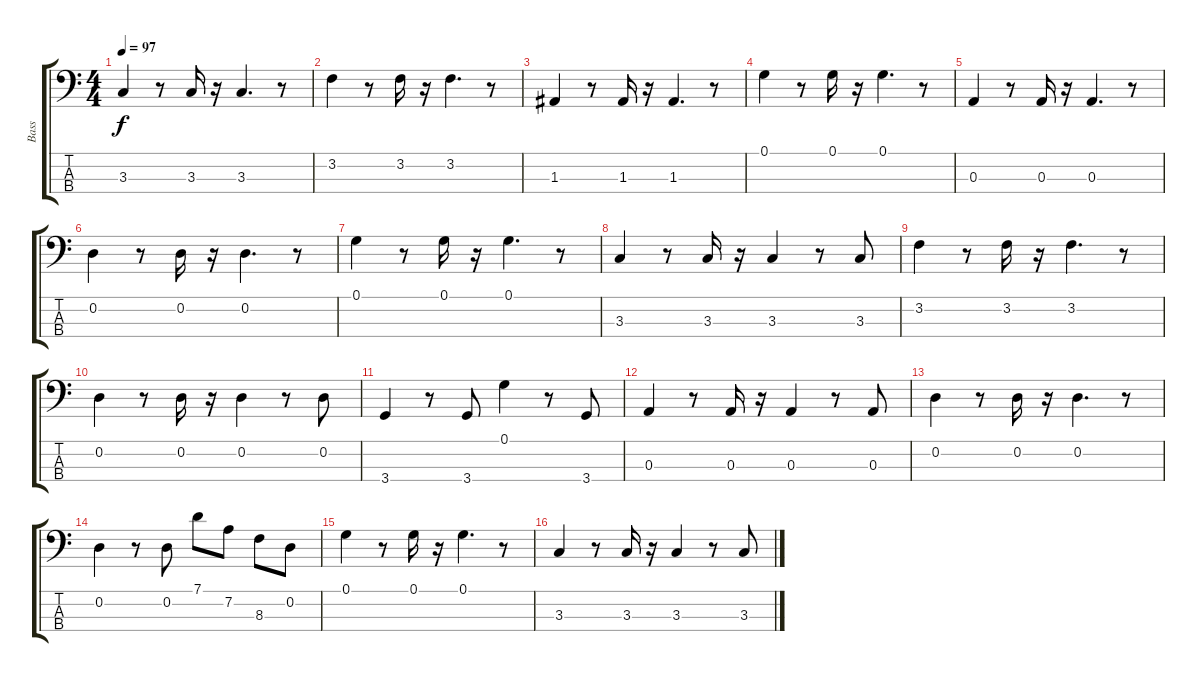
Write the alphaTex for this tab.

\track ("Bass" "Bass") {instrument fretlessbass}
\staff {score tabs}
\tuning (G2 D2 A1 E1) {hide}
\ts (4 4)
\tempo 97
\clef f4
\ks c
3.3.4{dy f} r.8 3.3.16 r.16 3.3.4{d} r.8 |
3.2.4 r.8 3.2.16 r.16 3.2.4{d} r.8 |
1.3.4 r.8 1.3.16 r.16 1.3.4{d} r.8 |
0.1.4 r.8 0.1.16 r.16 0.1.4{d} r.8 |
0.3.4 r.8 0.3.16 r.16 0.3.4{d} r.8 |
0.2.4 r.8 0.2.16 r.16 0.2.4{d} r.8 |
0.1.4 r.8 0.1.16 r.16 0.1.4{d} r.8 |
3.3.4 r.8 3.3.16 r.16 3.3.4 r.8 3.3.8 |
3.2.4 r.8 3.2.16 r.16 3.2.4{d} r.8 |
0.2.4 r.8 0.2.16 r.16 0.2.4 r.8 0.2.8 |
3.4.4 r.8 3.4.8 0.1.4 r.8 3.4.8 |
0.3.4 r.8 0.3.16 r.16 0.3.4 r.8 0.3.8 |
0.2.4 r.8 0.2.16 r.16 0.2.4{d} r.8 |
0.2.4 r.8 0.2.8 7.1.8 7.2.8 8.3.8 0.2.8 |
0.1.4 r.8 0.1.16 r.16 0.1.4{d} r.8 |
3.3.4 r.8 3.3.16 r.16 3.3.4 r.8 3.3.8
